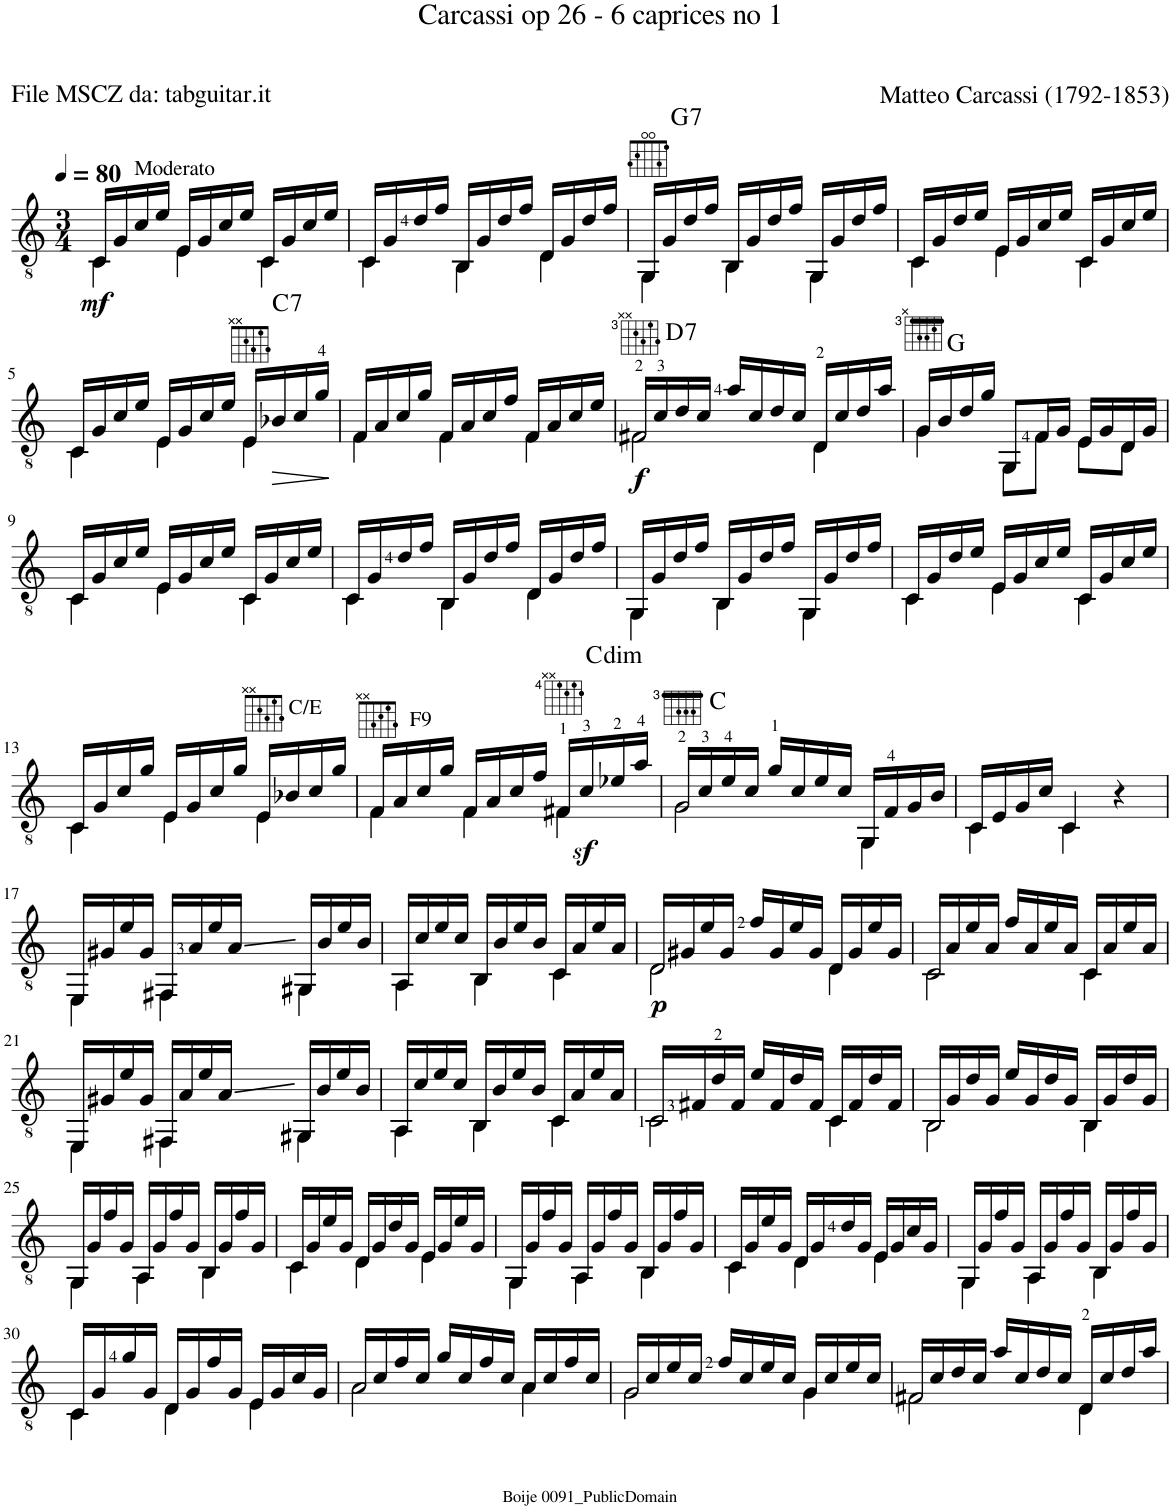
**kern	**dynam	**harte
*part1	*part1	*part1
*staff1	*staff1	*
*I"Guitar	*	*
*I'Guit.	*	*
*clefGv2	*	*
*k[]	*	*
*M3/4	*	*
*MM80	*	*
=1	=1	=1
*^	*	*
!	!	!LO:DY:b	!
16C/LL	4C\	mf	.
16G/	.	.	.
!LO:TX:a:t=Moderato	!	!	!
16c/	.	.	.
16e/JJ	.	.	.
16E/LL	4E\	.	.
16G/	.	.	.
16c/	.	.	.
16e/JJ	.	.	.
16C/LL	4C\	.	.
16G/	.	.	.
16c/	.	.	.
16e/JJ	.	.	.
=2	=2	=2	=2
16C/LL	4C\	.	.
16G/	.	.	.
16d/	.	.	.
16f/JJ	.	.	.
16BB/LL	4BB\	.	.
16G/	.	.	.
16d/	.	.	.
16f/JJ	.	.	.
16D/LL	4D\	.	.
16G/	.	.	.
16d/	.	.	.
16f/JJ	.	.	.
=3	=3	=3	=3
!	!	!	!LO:H:kt=7
16GG/LL	4GG\	.	G:7
16G/	.	.	.
16d/	.	.	.
16f/JJ	.	.	.
16BB/LL	4BB\	.	.
16G/	.	.	.
16d/	.	.	.
16f/JJ	.	.	.
16GG/LL	4GG\	.	.
16G/	.	.	.
16d/	.	.	.
16f/JJ	.	.	.
=4	=4	=4	=4
16C/LL	4C\	.	.
16G/	.	.	.
16d/	.	.	.
16e/JJ	.	.	.
16E/LL	4E\	.	.
16G/	.	.	.
16c/	.	.	.
16e/JJ	.	.	.
16C/LL	4C\	.	.
16G/	.	.	.
16c/	.	.	.
16e/JJ	.	.	.
!!LO:LB:g=z	!!
=5	=5	=5	=5
16C/LL	4C\	.	.
16G/	.	.	.
16c/	.	.	.
16e/JJ	.	.	.
16E/LL	4E\	.	.
16G/	.	.	.
16c/	.	.	.
16e/JJ	.	.	.
!	!	!	!LO:H:kt=7
16E/LL	4E\	.	C:7
!	!	!LO:HP:b	!
16B-X/	.	>	.
16c/	.	.	.
16g/JJ	.	.	.
*v	*v	*	*
.	]	.
=6	=6	=6
*^	*	*
16F/LL	4F\	.	.
16A/	.	.	.
16c/	.	.	.
16g/JJ	.	.	.
16F/LL	4F\	.	.
16A/	.	.	.
16c/	.	.	.
16f/JJ	.	.	.
16F/LL	4F\	.	.
16A/	.	.	.
16c/	.	.	.
16e/JJ	.	.	.
=7	=7	=7	=7
!LO:N:head=open	!	!LO:DY:b	!LO:H:kt=7
16F#X/LL	2F#\	f	D:7
16c/	.	.	.
16d/	.	.	.
16c/JJ	.	.	.
16a/LL	.	.	.
16c/	.	.	.
16d/	.	.	.
16c/JJ	.	.	.
16D/LL	4D\	.	.
16c/	.	.	.
16d/	.	.	.
16a/JJ	.	.	.
=8	=8	=8	=8
16G/LL	4G\	.	G:maj
16B/	.	.	.
16d/	.	.	.
16g/JJ	.	.	.
8GG/L	8GG\L	.	.
16F/L	8F\J	.	.
16G/JJ	.	.	.
16E/LL	8E\L	.	.
16G/	.	.	.
16D/	8D\J	.	.
16G/JJ	.	.	.
!!LO:LB:g=z	!!
=9	=9	=9	=9
16C/LL	4C\	.	.
16G/	.	.	.
16c/	.	.	.
16e/JJ	.	.	.
16E/LL	4E\	.	.
16G/	.	.	.
16c/	.	.	.
16e/JJ	.	.	.
16C/LL	4C\	.	.
16G/	.	.	.
16c/	.	.	.
16e/JJ	.	.	.
=10	=10	=10	=10
16C/LL	4C\	.	.
16G/	.	.	.
16d/	.	.	.
16f/JJ	.	.	.
16BB/LL	4BB\	.	.
16G/	.	.	.
16d/	.	.	.
16f/JJ	.	.	.
16D/LL	4D\	.	.
16G/	.	.	.
16d/	.	.	.
16f/JJ	.	.	.
=11	=11	=11	=11
16GG/LL	4GG\	.	.
16G/	.	.	.
16d/	.	.	.
16f/JJ	.	.	.
16BB/LL	4BB\	.	.
16G/	.	.	.
16d/	.	.	.
16f/JJ	.	.	.
16GG/LL	4GG\	.	.
16G/	.	.	.
16d/	.	.	.
16f/JJ	.	.	.
=12	=12	=12	=12
16C/LL	4C\	.	.
16G/	.	.	.
16d/	.	.	.
16e/JJ	.	.	.
16E/LL	4E\	.	.
16G/	.	.	.
16c/	.	.	.
16e/JJ	.	.	.
16C/LL	4C\	.	.
16G/	.	.	.
16c/	.	.	.
16e/JJ	.	.	.
!!LO:LB:g=z	!!
=13	=13	=13	=13
16C/LL	4C\	.	.
16G/	.	.	.
16c/	.	.	.
16g/JJ	.	.	.
16E/LL	4E\	.	.
16G/	.	.	.
16c/	.	.	.
16g/JJ	.	.	.
16E/LL	4E\	.	.
!LO:TX:a:t=C/E	!	!	!
16B-X/	.	.	.
16c/	.	.	.
16g/JJ	.	.	.
=14	=14	=14	=14
16F/LL	4F\	.	.
!LO:TX:a:t=F9	!	!	!
16A/	.	.	.
16c/	.	.	.
16g/JJ	.	.	.
16F/LL	4F\	.	.
16A/	.	.	.
16c/	.	.	.
16f/JJ	.	.	.
!	!	!	!LO:H:kt=dim
16F#X/LL	4F#\	.	C:dim
!	!	!LO:DY:b	!
16c/	.	sf	.
16e-X/	.	.	.
16a/JJ	.	.	.
=15	=15	=15	=15
!LO:N:head=open	!	!	!
16G/LL	2G\	.	C:maj
16c/	.	.	.
16e/	.	.	.
16c/JJ	.	.	.
16g/LL	.	.	.
16c/	.	.	.
16e/	.	.	.
16c/JJ	.	.	.
16GG/LL	4GG\	.	.
16F/	.	.	.
16G/	.	.	.
16B/JJ	.	.	.
=16	=16	=16	=16
16C/LL	4C\	.	.
16E/	.	.	.
16G/	.	.	.
16c/JJ	.	.	.
4C/	4C\	.	.
4r	4ryy	.	.
!!LO:LB:g=z	!!
=17	=17	=17	=17
16EE/LL	4EE\	.	.
16G#X/	.	.	.
16e/	.	.	.
16G#/JJ	.	.	.
16FF#X/LL	4FF#\	.	.
16A/	.	.	.
16e/	.	.	.
16A/JJ	.	.	.
16GG#X/LL	4GG#\	.	.
16B/	.	.	.
16e/	.	.	.
16B/JJ	.	.	.
=18	=18	=18	=18
16AA/LL	4AA\	.	.
16c/	.	.	.
16e/	.	.	.
16c/JJ	.	.	.
16BB/LL	4BB\	.	.
16B/	.	.	.
16e/	.	.	.
16B/JJ	.	.	.
16C/LL	4C\	.	.
16A/	.	.	.
16e/	.	.	.
16A/JJ	.	.	.
=19	=19	=19	=19
!LO:N:head=open	!	!LO:DY:b	!
16D/LL	2D\	p	.
16G#X/	.	.	.
16e/	.	.	.
16G#/JJ	.	.	.
16f/LL	.	.	.
16G#/	.	.	.
16e/	.	.	.
16G#/JJ	.	.	.
16D/LL	4D\	.	.
16G#/	.	.	.
16e/	.	.	.
16G#/JJ	.	.	.
=20	=20	=20	=20
!LO:N:head=open	!	!	!
16C/LL	2C\	.	.
16A/	.	.	.
16e/	.	.	.
16A/JJ	.	.	.
16f/LL	.	.	.
16A/	.	.	.
16e/	.	.	.
16A/JJ	.	.	.
16C/LL	4C\	.	.
16A/	.	.	.
16e/	.	.	.
16A/JJ	.	.	.
!!LO:LB:g=z	!!
=21	=21	=21	=21
16EE/LL	4EE\	.	.
16G#X/	.	.	.
16e/	.	.	.
16G#/JJ	.	.	.
16FF#X/LL	4FF#\	.	.
16A/	.	.	.
16e/	.	.	.
16A/JJ	.	.	.
16GG#X/LL	4GG#\	.	.
16B/	.	.	.
16e/	.	.	.
16B/JJ	.	.	.
=22	=22	=22	=22
16AA/LL	4AA\	.	.
16c/	.	.	.
16e/	.	.	.
16c/JJ	.	.	.
16BB/LL	4BB\	.	.
16B/	.	.	.
16e/	.	.	.
16B/JJ	.	.	.
16C/LL	4C\	.	.
16A/	.	.	.
16e/	.	.	.
16A/JJ	.	.	.
=23	=23	=23	=23
!LO:N:head=open	!	!	!
16C/LL	2C\	.	.
16F#X/	.	.	.
16d/	.	.	.
16F#/JJ	.	.	.
16e/LL	.	.	.
16F#/	.	.	.
16d/	.	.	.
16F#/JJ	.	.	.
16C/LL	4C\	.	.
16F#/	.	.	.
16d/	.	.	.
16F#/JJ	.	.	.
=24	=24	=24	=24
!LO:N:head=open	!	!	!
16BB/LL	2BB\	.	.
16G/	.	.	.
16d/	.	.	.
16G/JJ	.	.	.
16e/LL	.	.	.
16G/	.	.	.
16d/	.	.	.
16G/JJ	.	.	.
16BB/LL	4BB\	.	.
16G/	.	.	.
16d/	.	.	.
16G/JJ	.	.	.
!!LO:LB:g=z	!!
=25	=25	=25	=25
16GG/LL	4GG\	.	.
16G/	.	.	.
16f/	.	.	.
16G/JJ	.	.	.
16AA/LL	4AA\	.	.
16G/	.	.	.
16f/	.	.	.
16G/JJ	.	.	.
16BB/LL	4BB\	.	.
16G/	.	.	.
16f/	.	.	.
16G/JJ	.	.	.
=26	=26	=26	=26
16C/LL	4C\	.	.
16G/	.	.	.
16e/	.	.	.
16G/JJ	.	.	.
16D/LL	4D\	.	.
16G/	.	.	.
16d/	.	.	.
16G/JJ	.	.	.
16E/LL	4E\	.	.
16G/	.	.	.
16e/	.	.	.
16G/JJ	.	.	.
=27	=27	=27	=27
16GG/LL	4GG\	.	.
16G/	.	.	.
16f/	.	.	.
16G/JJ	.	.	.
16AA/LL	4AA\	.	.
16G/	.	.	.
16f/	.	.	.
16G/JJ	.	.	.
16BB/LL	4BB\	.	.
16G/	.	.	.
16f/	.	.	.
16G/JJ	.	.	.
=28	=28	=28	=28
16C/LL	4C\	.	.
16G/	.	.	.
16e/	.	.	.
16G/JJ	.	.	.
16D/LL	4D\	.	.
16G/	.	.	.
16d/	.	.	.
16G/JJ	.	.	.
16E/LL	4E\	.	.
16G/	.	.	.
16c/	.	.	.
16G/JJ	.	.	.
=29	=29	=29	=29
16GG/LL	4GG\	.	.
16G/	.	.	.
16f/	.	.	.
16G/JJ	.	.	.
16AA/LL	4AA\	.	.
16G/	.	.	.
16f/	.	.	.
16G/JJ	.	.	.
16BB/LL	4BB\	.	.
16G/	.	.	.
16f/	.	.	.
16G/JJ	.	.	.
!!LO:LB:g=z	!!
=30	=30	=30	=30
16C/LL	4C\	.	.
16G/	.	.	.
16g/	.	.	.
16G/JJ	.	.	.
16D/LL	4D\	.	.
16G/	.	.	.
16f/	.	.	.
16G/JJ	.	.	.
16E/LL	4E\	.	.
16G/	.	.	.
16c/	.	.	.
16G/JJ	.	.	.
=31	=31	=31	=31
!LO:N:head=open	!	!	!
16A/LL	2A\	.	.
16c/	.	.	.
16f/	.	.	.
16c/JJ	.	.	.
16g/LL	.	.	.
16c/	.	.	.
16f/	.	.	.
16c/JJ	.	.	.
16A/LL	4A\	.	.
16c/	.	.	.
16f/	.	.	.
16c/JJ	.	.	.
=32	=32	=32	=32
!LO:N:head=open	!	!	!
16G/LL	2G\	.	.
16c/	.	.	.
16e/	.	.	.
16c/JJ	.	.	.
16f/LL	.	.	.
16c/	.	.	.
16e/	.	.	.
16c/JJ	.	.	.
16G/LL	4G\	.	.
16c/	.	.	.
16e/	.	.	.
16c/JJ	.	.	.
=33	=33	=33	=33
!LO:N:head=open	!	!	!
16F#X/LL	2F#\	.	.
16c/	.	.	.
16d/	.	.	.
16c/JJ	.	.	.
16a/LL	.	.	.
16c/	.	.	.
16d/	.	.	.
16c/JJ	.	.	.
16D/LL	4D\	.	.
16c/	.	.	.
16d/	.	.	.
16a/JJ	.	.	.
*v	*v	*	*
=	=	=
*-	*-	*-
